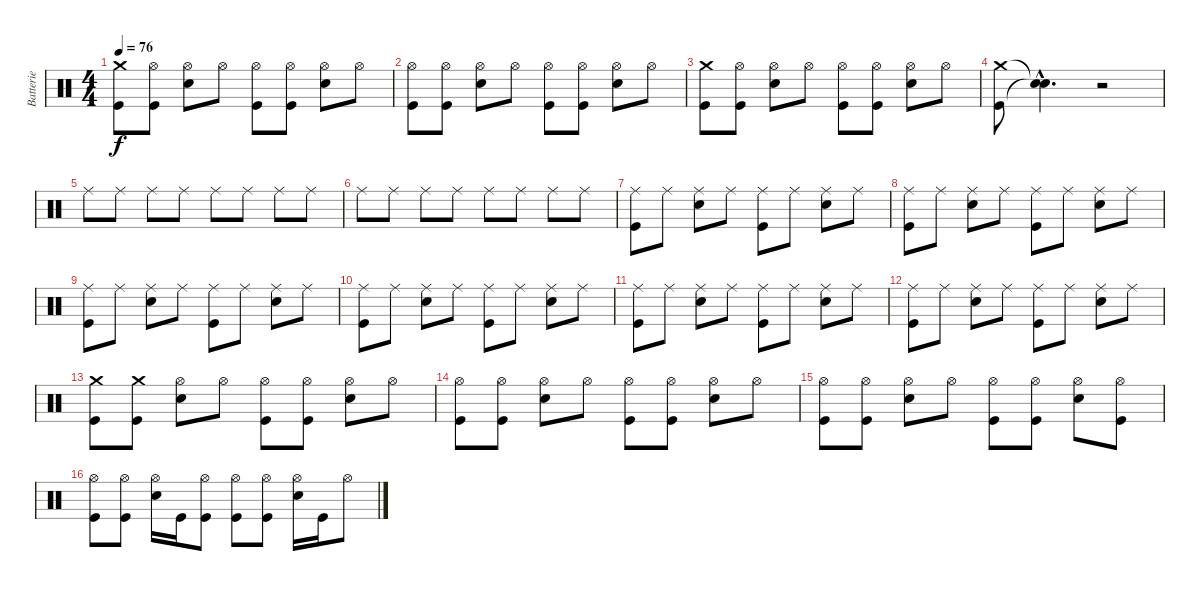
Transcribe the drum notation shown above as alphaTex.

\track ("Batterie" "Batterie") {instrument percussion}
\staff {score}
\articulation defaults
\ts (4 4)
\tempo 76
\clef neutral
\ks c
("Kick (hit)" "Crash medium (hit)").8{dy f} ("Hi-Hat (open)" "Kick (hit)").8 ("Hi-Hat (open)" "Snare (hit) 2").8 "Hi-Hat (open)".8 ("Hi-Hat (open)" "Kick (hit)").8 ("Hi-Hat (open)" "Kick (hit)").8 ("Hi-Hat (open)" "Snare (hit) 2").8 "Hi-Hat (open)".8 |
("Hi-Hat (open)" "Kick (hit)").8 ("Hi-Hat (open)" "Kick (hit)").8 ("Hi-Hat (open)" "Snare (hit) 2").8 "Hi-Hat (open)".8 ("Hi-Hat (open)" "Kick (hit)").8 ("Hi-Hat (open)" "Kick (hit)").8 ("Hi-Hat (open)" "Snare (hit) 2").8 "Hi-Hat (open)".8 |
("Kick (hit)" "Crash medium (hit)").8 ("Hi-Hat (open)" "Kick (hit)").8 ("Hi-Hat (open)" "Snare (hit) 2").8 "Hi-Hat (open)".8 ("Hi-Hat (open)" "Kick (hit)").8 ("Hi-Hat (open)" "Kick (hit)").8 ("Hi-Hat (open)" "Snare (hit) 2").8 "Hi-Hat (open)".8 |
("Kick (hit)" "Crash medium (hit)").8 ("Snare (hit)"{hac t} "Snare (hit)"{hac t}).4{d} r.2 |
"Ride (middle)".8 "Ride (middle)".8 "Ride (middle)".8 "Ride (middle)".8 "Ride (middle)".8 "Ride (middle)".8 "Ride (middle)".8 "Ride (middle)".8 |
"Ride (middle)".8 "Ride (middle)".8 "Ride (middle)".8 "Ride (middle)".8 "Ride (middle)".8 "Ride (middle)".8 "Ride (middle)".8 "Ride (middle)".8 |
("Ride (middle)" "Kick (hit)").8 "Ride (middle)".8 ("Ride (middle)" "Snare (hit) 2").8 "Ride (middle)".8 ("Ride (middle)" "Kick (hit)").8 "Ride (middle)".8 ("Ride (middle)" "Snare (hit) 2").8 "Ride (middle)".8 |
("Ride (middle)" "Kick (hit)").8 "Ride (middle)".8 ("Ride (middle)" "Snare (hit) 2").8 "Ride (middle)".8 ("Ride (middle)" "Kick (hit)").8 "Ride (middle)".8 ("Ride (middle)" "Snare (hit) 2").8 "Ride (middle)".8 |
("Ride (middle)" "Kick (hit)").8 "Ride (middle)".8 ("Ride (middle)" "Snare (hit) 2").8 "Ride (middle)".8 ("Ride (middle)" "Kick (hit)").8 "Ride (middle)".8 ("Ride (middle)" "Snare (hit) 2").8 "Ride (middle)".8 |
("Ride (middle)" "Kick (hit)").8 "Ride (middle)".8 ("Ride (middle)" "Snare (hit) 2").8 "Ride (middle)".8 ("Ride (middle)" "Kick (hit)").8 "Ride (middle)".8 ("Ride (middle)" "Snare (hit) 2").8 "Ride (middle)".8 |
("Ride (middle)" "Kick (hit)").8 "Ride (middle)".8 ("Ride (middle)" "Snare (hit) 2").8 "Ride (middle)".8 ("Ride (middle)" "Kick (hit)").8 "Ride (middle)".8 ("Ride (middle)" "Snare (hit) 2").8 "Ride (middle)".8 |
("Ride (middle)" "Kick (hit)").8 "Ride (middle)".8 ("Ride (middle)" "Snare (hit) 2").8 "Ride (middle)".8 ("Ride (middle)" "Kick (hit)").8 "Ride (middle)".8 ("Ride (middle)" "Snare (hit) 2").8 "Ride (middle)".8 |
("Kick (hit)" "Crash medium (hit)").8 ("Kick (hit)" "Crash medium (hit)").8 ("Hi-Hat (open)" "Snare (hit) 2").8 "Hi-Hat (open)".8 ("Hi-Hat (open)" "Kick (hit)").8 ("Hi-Hat (open)" "Kick (hit)").8 ("Hi-Hat (open)" "Snare (hit) 2").8 "Hi-Hat (open)".8 |
("Hi-Hat (open)" "Kick (hit)").8 ("Hi-Hat (open)" "Kick (hit)").8 ("Hi-Hat (open)" "Snare (hit) 2").8 "Hi-Hat (open)".8 ("Hi-Hat (open)" "Kick (hit)").8 ("Hi-Hat (open)" "Kick (hit)").8 ("Hi-Hat (open)" "Snare (hit) 2").8 "Hi-Hat (open)".8 |
("Hi-Hat (open)" "Kick (hit)").8 ("Hi-Hat (open)" "Kick (hit)").8 ("Hi-Hat (open)" "Snare (hit) 2").8 "Hi-Hat (open)".8 ("Hi-Hat (open)" "Kick (hit)").8 ("Hi-Hat (open)" "Kick (hit)").8 ("Hi-Hat (open)" "Snare (hit) 2").8 ("Hi-Hat (open)" "Kick (hit)").8 |
("Hi-Hat (open)" "Kick (hit)").8 ("Hi-Hat (open)" "Kick (hit)").8 ("Hi-Hat (open)" "Snare (hit) 2").16 "Kick (hit)".16 ("Hi-Hat (open)" "Kick (hit)").8 ("Hi-Hat (open)" "Kick (hit)").8 ("Hi-Hat (open)" "Kick (hit)").8 ("Hi-Hat (open)" "Snare (hit) 2").16 "Kick (hit)".16 "Hi-Hat (open)".8
